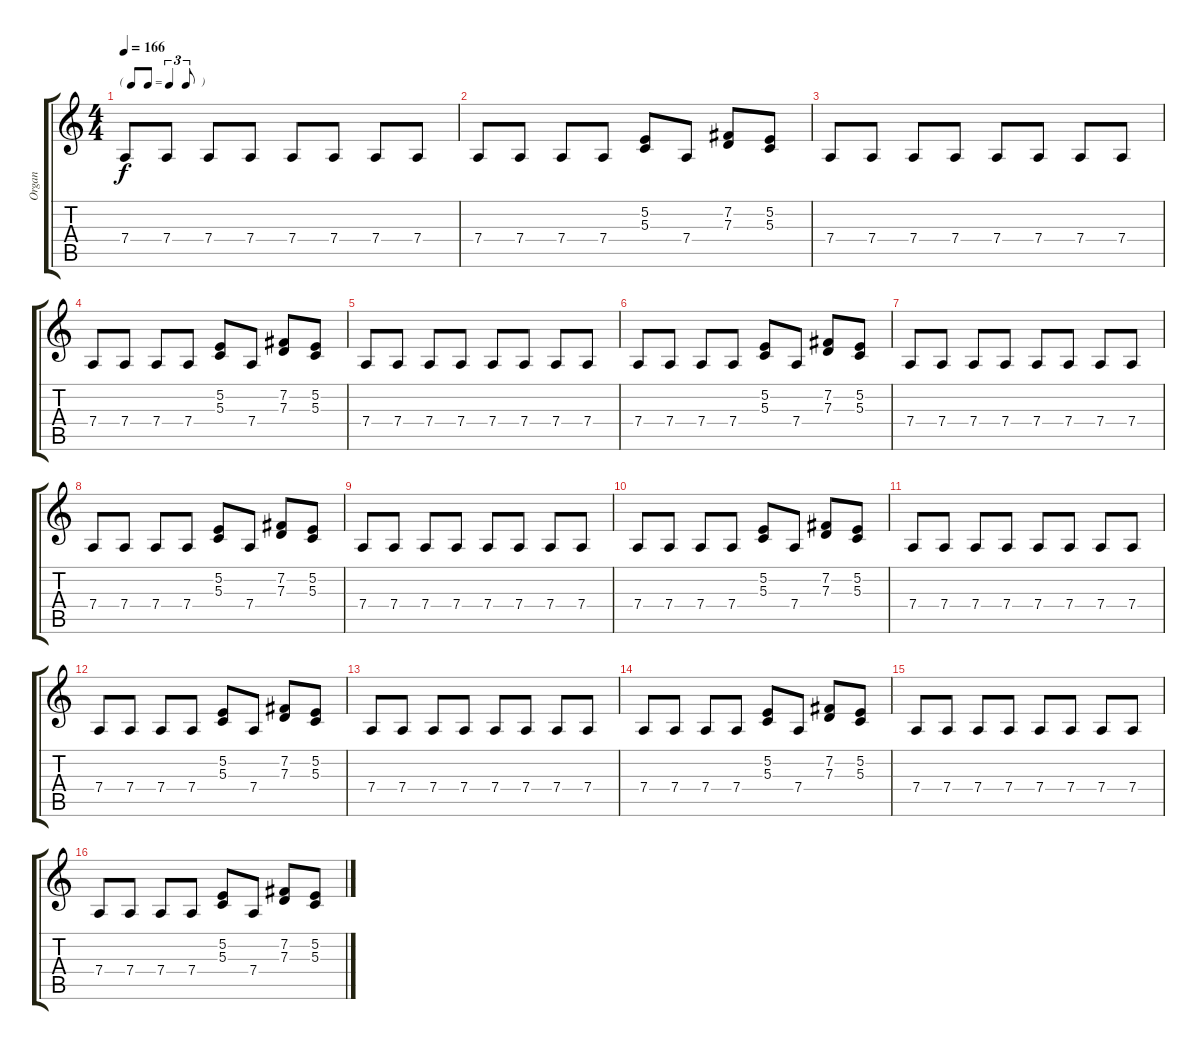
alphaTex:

\track ("Organ" "Organ") {instrument percussiveorgan}
\staff {score tabs}
\tuning (E4 B3 G3 D3 A2 E2) {hide}
\ts (4 4)
\tf triplet8th
\tempo 166
\clef g2
\ks c
7.4.8{dy f} 7.4.8 7.4.8 7.4.8 7.4.8 7.4.8 7.4.8 7.4.8 |
7.4.8 7.4.8 7.4.8 7.4.8 (5.2 5.3).8 7.4.8 (7.2 7.3).8 (5.2 5.3).8 |
7.4.8 7.4.8 7.4.8 7.4.8 7.4.8 7.4.8 7.4.8 7.4.8 |
7.4.8 7.4.8 7.4.8 7.4.8 (5.2 5.3).8 7.4.8 (7.2 7.3).8 (5.2 5.3).8 |
7.4.8 7.4.8 7.4.8 7.4.8 7.4.8 7.4.8 7.4.8 7.4.8 |
7.4.8 7.4.8 7.4.8 7.4.8 (5.2 5.3).8 7.4.8 (7.2 7.3).8 (5.2 5.3).8 |
7.4.8 7.4.8 7.4.8 7.4.8 7.4.8 7.4.8 7.4.8 7.4.8 |
7.4.8 7.4.8 7.4.8 7.4.8 (5.2 5.3).8 7.4.8 (7.2 7.3).8 (5.2 5.3).8 |
7.4.8 7.4.8 7.4.8 7.4.8 7.4.8 7.4.8 7.4.8 7.4.8 |
7.4.8 7.4.8 7.4.8 7.4.8 (5.2 5.3).8 7.4.8 (7.2 7.3).8 (5.2 5.3).8 |
7.4.8 7.4.8 7.4.8 7.4.8 7.4.8 7.4.8 7.4.8 7.4.8 |
7.4.8 7.4.8 7.4.8 7.4.8 (5.2 5.3).8 7.4.8 (7.2 7.3).8 (5.2 5.3).8 |
7.4.8 7.4.8 7.4.8 7.4.8 7.4.8 7.4.8 7.4.8 7.4.8 |
7.4.8 7.4.8 7.4.8 7.4.8 (5.2 5.3).8 7.4.8 (7.2 7.3).8 (5.2 5.3).8 |
7.4.8 7.4.8 7.4.8 7.4.8 7.4.8 7.4.8 7.4.8 7.4.8 |
7.4.8 7.4.8 7.4.8 7.4.8 (5.2 5.3).8 7.4.8 (7.2 7.3).8 (5.2 5.3).8
